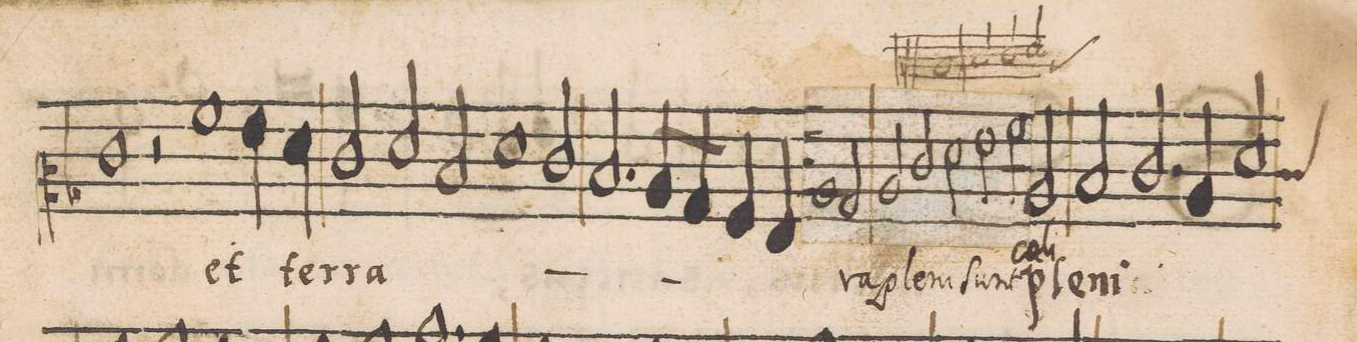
**kern	**text
*I"CANTVS	*
*clefC2	*
*k[b-]	*
*met(C|)	*
*M2/1	*
1e	.
=38-	=38-
2r	.
1a	et
4g\	.
4f\	ter-
=39-	=39-
2e/	-ra-
2f/	.
2d/	.
1f\	.
=40-	=40-
2e/	.
2.d/	.
8c/L	.
8B-/J	.
=41-	=41-
4A/	.
4G/	.
1c	.
2B-/	-ra
=42-	=42-
2c/	.
2e/	ple-
*2\left	*
2f\	-ni
2g\	ſunt
=43-	=43-
2a\	c(ae)-
*2\right	*
2c/	-li
2d/	ple-
2.e/	-ni
4c/	.
*custos:e	*
2f/	.
*-	*-
